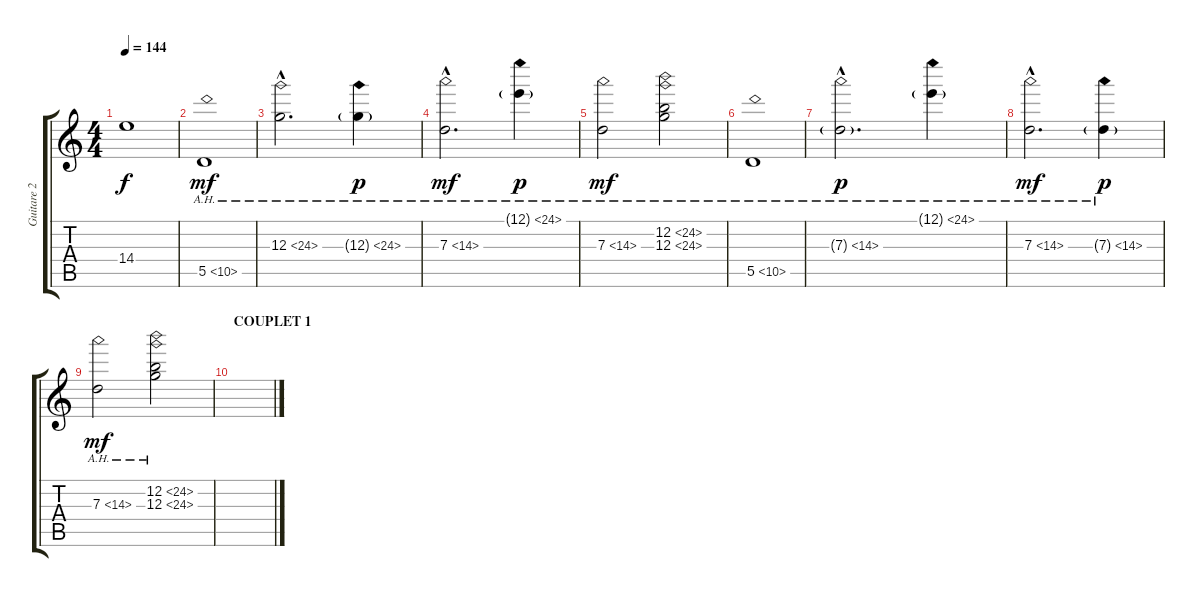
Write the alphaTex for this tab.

\track ("Guitare 2 ( Electrique )" "Guitare 2 ") {instrument distortionguitar}
\staff {score tabs}
\tuning (E4 B3 G3 D3 A2 E2) {hide}
\ts (4 4)
\tempo 144
\clef g2
\ks c
14.4.1{dy f} |
5.5{ah 5}.1{dy mf} |
12.3{ah 12 hac}.2{d} 12.3{ah 12 g}.4{dy p} |
7.3{ah 7 hac}.2{d dy mf} 12.1{ah 12 g}.4{dy p} |
7.3{ah 7}.2{dy mf} (12.2{ah 12} 12.3{ah 12}).2 |
5.5{ah 5}.1 |
7.3{ah 7 g hac}.2{d dy p} 12.1{ah 12 g}.4 |
7.3{ah 7 hac}.2{d dy mf} 7.3{ah 7 g}.4{dy p} |
7.3{ah 7}.2{dy mf} (12.2{ah 12} 12.3{ah 12}).2 |
\section ("" "COUPLET 1")
